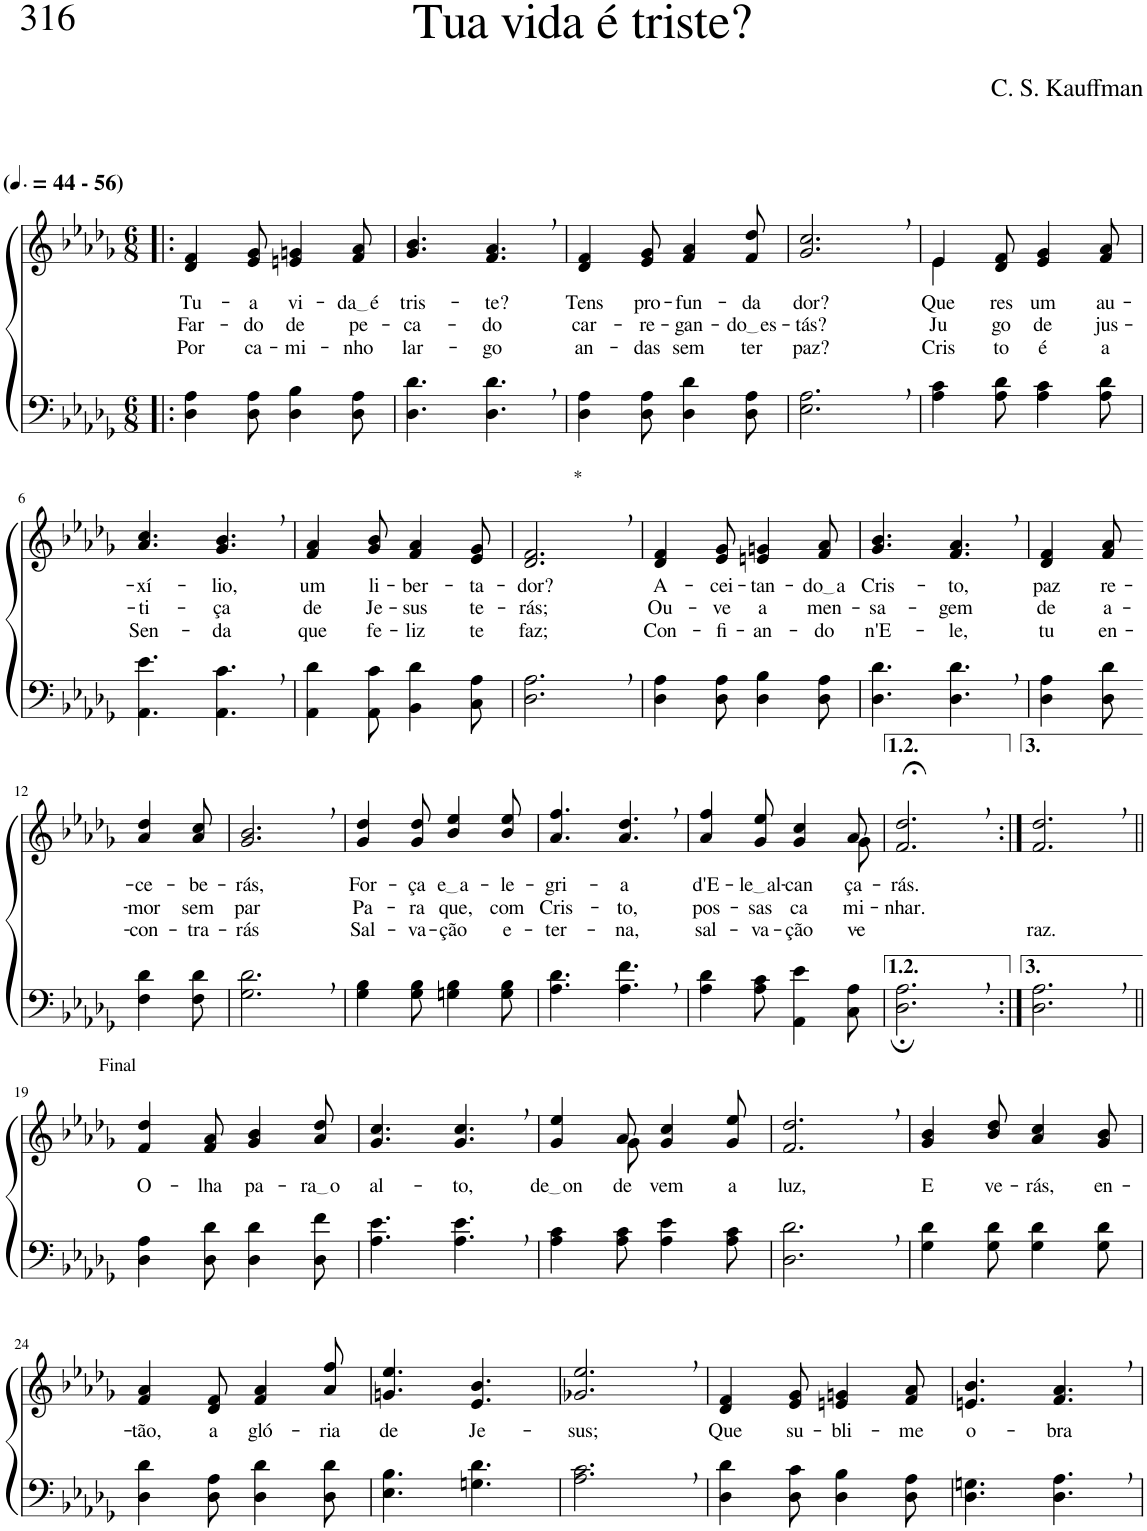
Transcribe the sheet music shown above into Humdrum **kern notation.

**kern	**kern	**text	**text	**text
*part2	*part1	*part1	*part1	*part1
*staff2	*staff1	*staff1	*staff1	*staff1
*I"Parte III e IV	*I"Parte I e II	*	*	*
*clefF4	*clefG2	*	*	*
*Trd2c3	*Trd2c3	*	*	*
*k[b-e-a-d-g-]	*k[b-e-a-d-g-]	*	*	*
*M6/8	*M6/8	*	*	*
*MM66	*MM66	*	*	*
=1!|:	=1!|:	=1!|:	=1!|:	=1!|:
!	!LO:TX:a:B:t=(	!	!	!
!	!LO:TX:a:B:t=- 56)	!	!	!
!	!	!LO:LY:b	!LO:LY:b	!LO:LY:b
4D-\ 4A-\	4d-/ 4f/	Tu-	Far-	Por
!	!	!LO:LY:b	!LO:LY:b	!LO:LY:b
8D-\ 8A-\	8e-/ 8g-/	-a	-do	ca-
!	!	!LO:LY:b	!LO:LY:b	!LO:LY:b
4D-\ 4B-\	4en/ 4gn/	vi-	de	-mi-
!	!	!LO:LY:b	!LO:LY:b	!LO:LY:b
8D-\ 8A-\	8f/ 8a-/	da é	pe-	-nho
=2	=2	=2	=2	=2
!	!	!LO:LY:b	!LO:LY:b	!LO:LY:b
4.D-\ 4.d-\	4.g-/ 4.b-/	tris-	-ca-	lar-
!	!	!LO:LY:b	!LO:LY:b	!LO:LY:b
4.D-\, 4.d-\,	4.f/, 4.a-/,	-te?	-do	-go
=3	=3	=3	=3	=3
!	!	!LO:LY:b	!LO:LY:b	!LO:LY:b
4D-\ 4A-\	4d-/ 4f/	Tens	car-	an-
!	!	!LO:LY:b	!LO:LY:b	!LO:LY:b
8D-\ 8A-\	8e-/ 8g-/	pro-	-re-	-das
!	!	!LO:LY:b	!LO:LY:b	!LO:LY:b
4D-\ 4d-\	4f/ 4a-/	-fun-	-gan-	sem
!	!	!LO:LY:b	!LO:LY:b	!LO:LY:b
8D-\ 8A-\	8f/ 8dd-/	-da	do es	ter
=4	=4	=4	=4	=4
!	!	!LO:LY:b	!LO:LY:b	!LO:LY:b
2.E-\, 2.A-\,	2.g-/, 2.cc/,	dor?	-tás?	paz?
=5	=5	=5	=5	=5
*	*^	*	*	*
!	!	!	!LO:LY:b	!LO:LY:b	!LO:LY:b
4A-\ 4c\	4e-/	4e-\	Que-	Ju-	Cris-
!	!	!	!LO:LY:b	!LO:LY:b	!LO:LY:b
8A-\ 8d-\	8d-/ 8f/	2ryy	-res	-go	-to
!	!	!	!LO:LY:b	!LO:LY:b	!LO:LY:b
4A-\ 4c\	4e-/ 4g-/	.	um	de	é
!	!	!	!LO:LY:b	!LO:LY:b	!LO:LY:b
8A-\ 8d-\	8f/ 8a-/	.	au-	jus-	a
*	*v	*v	*	*	*
!!LO:LB:g=z
=6	=6	=6	=6	=6
!	!	!LO:LY:b	!LO:LY:b	!LO:LY:b
4.AA-\ 4.e-\	4.a-/ 4.cc/	-xí-	-ti-	Sen-
!	!	!LO:LY:b	!LO:LY:b	!LO:LY:b
4.AA-\, 4.c\,	4.g-/, 4.b-/,	-lio,	-ça	-da
=7	=7	=7	=7	=7
!	!	!LO:LY:b	!LO:LY:b	!LO:LY:b
4AA-\ 4d-\	4f/ 4a-/	um	de	que
!	!	!LO:LY:b	!LO:LY:b	!LO:LY:b
8AA-\ 8c\	8g-/ 8b-/	li-	Je-	fe-
!	!	!LO:LY:b	!LO:LY:b	!LO:LY:b
4BB-\ 4d-\	4f/ 4a-/	-ber-	-sus	-liz
!	!	!LO:LY:b	!LO:LY:b	!LO:LY:b
8C\ 8A-\	8e-/ 8g-/	-ta-	te-	te
=8	=8	=8	=8	=8
!	!LO:TX:a:t=*	!	!	!
!	!	!LO:LY:b	!LO:LY:b	!LO:LY:b
2.D-\, 2.A-\,	2.d-/, 2.f/,	-dor?	-rás;	faz;
=9	=9	=9	=9	=9
!	!	!LO:LY:b	!LO:LY:b	!LO:LY:b
4D-\ 4A-\	4d-/ 4f/	A-	Ou-	Con-
!	!	!LO:LY:b	!LO:LY:b	!LO:LY:b
8D-\ 8A-\	8e-/ 8g-/	-cei-	-ve	-fi-
!	!	!LO:LY:b	!LO:LY:b	!LO:LY:b
4D-\ 4B-\	4en/ 4gn/	-tan-	a	-an-
!	!	!LO:LY:b	!LO:LY:b	!LO:LY:b
8D-\ 8A-\	8f/ 8a-/	do a	men-	-do
=10	=10	=10	=10	=10
!	!	!LO:LY:b	!LO:LY:b	!LO:LY:b
4.D-\ 4.d-\	4.g-/ 4.b-/	Cris-	-sa-	n'E-
!	!	!LO:LY:b	!LO:LY:b	!LO:LY:b
4.D-\, 4.d-\,	4.f/, 4.a-/,	-to,	-gem	-le,
=11	=11	=11	=11	=11
!	!	!LO:LY:b	!LO:LY:b	!LO:LY:b
4D-\ 4A-\	4d-/ 4f/	paz	de	tu
!	!	!LO:LY:b	!LO:LY:b	!LO:LY:b
8D-\ 8d-\	8f/ 8a-/	re-	a-	en-
!!LO:LB:g=z
=12-	=12-	=12-	=12-	=12-
!	!	!LO:LY:b	!LO:LY:b	!LO:LY:b
4F\ 4d-\	4a-/ 4dd-/	-ce-	-mor	-con-
!	!	!LO:LY:b	!LO:LY:b	!LO:LY:b
8F\ 8d-\	8a-/ 8cc/	-be-	sem	-tra-
=13	=13	=13	=13	=13
!	!	!LO:LY:b	!LO:LY:b	!LO:LY:b
2.G-\, 2.d-\,	2.g-/, 2.b-/,	-rás,	par	-rás
=14	=14	=14	=14	=14
!	!	!LO:LY:b	!LO:LY:b	!LO:LY:b
4G-\ 4B-\	4g-/ 4dd-/	For-	Pa-	Sal-
!	!	!LO:LY:b	!LO:LY:b	!LO:LY:b
8G-\ 8B-\	8g-/ 8dd-/	-ça	-ra	-va-
!	!	!LO:LY:b	!LO:LY:b	!LO:LY:b
4Gn\ 4B-\	4b-/ 4ee-/	e a	que,	-ção
!	!	!LO:LY:b	!LO:LY:b	!LO:LY:b
8G\ 8B-\	8b-/ 8ee-/	-le-	com	e-
=15	=15	=15	=15	=15
!	!	!LO:LY:b	!LO:LY:b	!LO:LY:b
4.A-\ 4.d-\	4.a-/ 4.ff/	-gri-	Cris-	-ter-
!	!	!LO:LY:b	!LO:LY:b	!LO:LY:b
4.A-\, 4.f\,	4.a-/, 4.dd-/,	-a	-to,	-na,
=16	=16	=16	=16	=16
!	!	!LO:LY:b	!LO:LY:b	!LO:LY:b
*	*^	*	*	*
4A-\ 4d-\	4a-/ 4ff/	8ryy	d'E-	pos-	sal-
!	!	!	!LO:LY:b	!LO:LY:b	!LO:LY:b
*	*v	*v	*	*	*
8A-\ 8c\	8g-/ 8ee-/	le al	-sas	-va-
!	!	!LO:LY:b	!LO:LY:b	!LO:LY:b
4AA-\ 4e-\	4g-/ 4cc/	-can-	ca-	-ção
*	*^	*	*	*
!	!	!	!LO:LY:b	!LO:LY:b	!LO:LY:b
8C\ 8A-\	8a-/	8g-\	-ça-	-mi-	ve-
=17	=17	=17	=17	=17	=17
!	!	!	!LO:LY:b	!LO:LY:b	!
*	*v	*v	*	*	*
2.D-\;, 2.A-\;,	2.f/;<, 2.dd-/;<,	-rás.	-nhar.	.
=18:|!	=18:|!	=18:|!	=18:|!	=18:|!
!	!	!	!	!LO:LY:b
2.D-\, 2.A-\,	2.f/, 2.dd-/,	.	.	-raz.
!!LO:LB:g=z
=19||	=19||	=19||	=19||	=19||
!	!LO:TX:a:t=Final	!	!	!
!	!	!LO:LY:b	!	!
4D-\ 4A-\	4f/ 4dd-/	O-	.	.
!	!	!LO:LY:b	!	!
8D-\ 8d-\	8f/ 8a-/	-lha	.	.
!	!	!LO:LY:b	!	!
4D-\ 4d-\	4g-/ 4b-/	pa-	.	.
!	!	!LO:LY:b	!	!
8D-\ 8f\	8a-/ 8dd-/	ra o	.	.
=20	=20	=20	=20	=20
!	!	!LO:LY:b	!	!
4.A-\ 4.e-\	4.g-/ 4.cc/	al-	.	.
!	!	!LO:LY:b	!	!
4.A-\, 4.e-\,	4.g-/, 4.cc/,	-to,	.	.
=21	=21	=21	=21	=21
!	!	!LO:LY:b	!	!
*	*^	*	*	*
4A-\ 4c\	4g-/ 4ee-/	4ryy	de on	.	.
!	!	!	!LO:LY:b	!	!
8A-\ 8c\	8a-/	8g-\	-de	.	.
!	!	!	!LO:LY:b	!	!
4A-\ 4e-\	4g-/ 4cc/	4.ryy	vem	.	.
!	!	!	!LO:LY:b	!	!
8A-\ 8c\	8g-/ 8ee-/	.	a	.	.
*	*v	*v	*	*	*
=22	=22	=22	=22	=22
!	!	!LO:LY:b	!	!
2.D-\, 2.d-\,	2.f/, 2.dd-/,	luz,	.	.
=23	=23	=23	=23	=23
!	!	!LO:LY:b	!	!
4G-\ 4d-\	4g-/ 4b-/	E	.	.
!	!	!LO:LY:b	!	!
8G-\ 8d-\	8b-/ 8dd-/	ve-	.	.
!	!	!LO:LY:b	!	!
4G-\ 4d-\	4a-/ 4cc/	-rás,	.	.
!	!	!LO:LY:b	!	!
8G-\ 8d-\	8g-/ 8b-/	en-	.	.
!!LO:LB:g=z
=24	=24	=24	=24	=24
!	!	!LO:LY:b	!	!
4D-\ 4d-\	4f/ 4a-/	-tão,	.	.
!	!	!LO:LY:b	!	!
8D-\ 8A-\	8d-/ 8f/	a	.	.
!	!	!LO:LY:b	!	!
4D-\ 4d-\	4f/ 4a-/	gló-	.	.
!	!	!LO:LY:b	!	!
8D-\ 8d-\	8a-/ 8ff/	-ria	.	.
=25	=25	=25	=25	=25
!	!	!LO:LY:b	!	!
4.E-\ 4.B-\	4.gn/ 4.ee-/	de	.	.
!	!	!LO:LY:b	!	!
4.Gn\ 4.d-\	4.e-/ 4.b-/	Je-	.	.
=26	=26	=26	=26	=26
!	!	!LO:LY:b	!	!
2.A-\, 2.c\,	2.g-X/, 2.ee-/,	-sus;	.	.
=27	=27	=27	=27	=27
!	!	!LO:LY:b	!	!
4D-\ 4d-\	4d-/ 4f/	Que	.	.
!	!	!LO:LY:b	!	!
8D-\ 8c\	8e-/ 8g-/	su-	.	.
!	!	!LO:LY:b	!	!
4D-\ 4B-\	4en/ 4gn/	-bli-	.	.
!	!	!LO:LY:b	!	!
8D-\ 8A-\	8f/ 8a-/	-me	.	.
=28	=28	=28	=28	=28
!	!	!LO:LY:b	!	!
4.D-\ 4.Gn\	4.en/ 4.b-/	o-	.	.
!	!	!LO:LY:b	!	!
4.D-\, 4.A-\,	4.f/, 4.a-/,	-bra	.	.
=	=	=	=	=
*-	*-	*-	*-	*-
